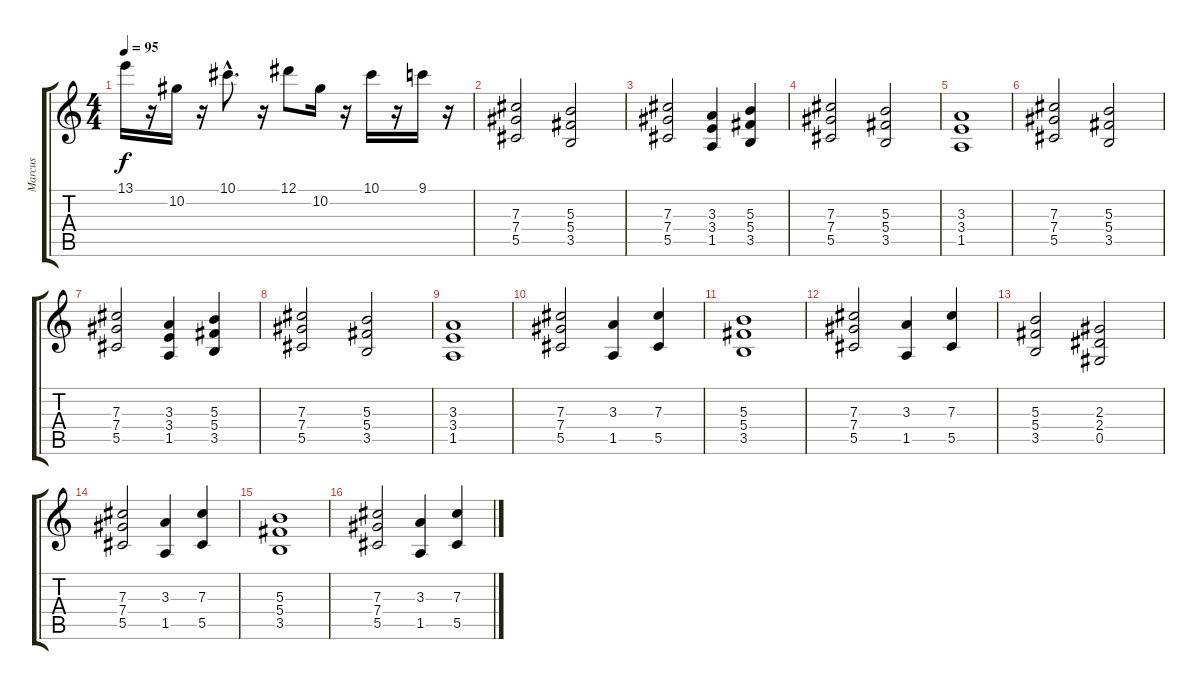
\track ("Marcus" "Marcus") {instrument distortionguitar}
\staff {score tabs}
\tuning (Eb4 Bb3 Gb3 Db3 Ab2 Eb2) {hide}
\ts (4 4)
\tempo 95
\clef g2
\ks c
13.1.16{dy f} r.16 10.2.16 r.16 10.1{hac}.8{d} r.16 12.1.8 10.2.16 r.16 10.1.16 r.16 9.1.16 r.16 |
(7.3 7.4 5.5).2{volume 14 instrument distortionguitar} (5.3 5.4 3.5).2 |
(7.3 7.4 5.5).2 (3.3 3.4 1.5).4 (5.3 5.4 3.5).4 |
(7.3 7.4 5.5).2 (5.3 5.4 3.5).2 |
(3.3 3.4 1.5).1 |
(7.3 7.4 5.5).2 (5.3 5.4 3.5).2 |
(7.3 7.4 5.5).2 (3.3 3.4 1.5).4 (5.3 5.4 3.5).4 |
(7.3 7.4 5.5).2 (5.3 5.4 3.5).2 |
(3.3 3.4 1.5).1 |
(7.3 7.4 5.5).2{volume 14} (3.3 1.5).4 (7.3 5.5).4 |
(5.3 5.4 3.5).1 |
(7.3 7.4 5.5).2 (3.3 1.5).4 (7.3 5.5).4 |
(5.3 5.4 3.5).2 (2.3 2.4 0.5).2 |
(7.3 7.4 5.5).2 (3.3 1.5).4 (7.3 5.5).4 |
(5.3 5.4 3.5).1 |
(7.3 7.4 5.5).2 (3.3 1.5).4 (7.3 5.5).4
